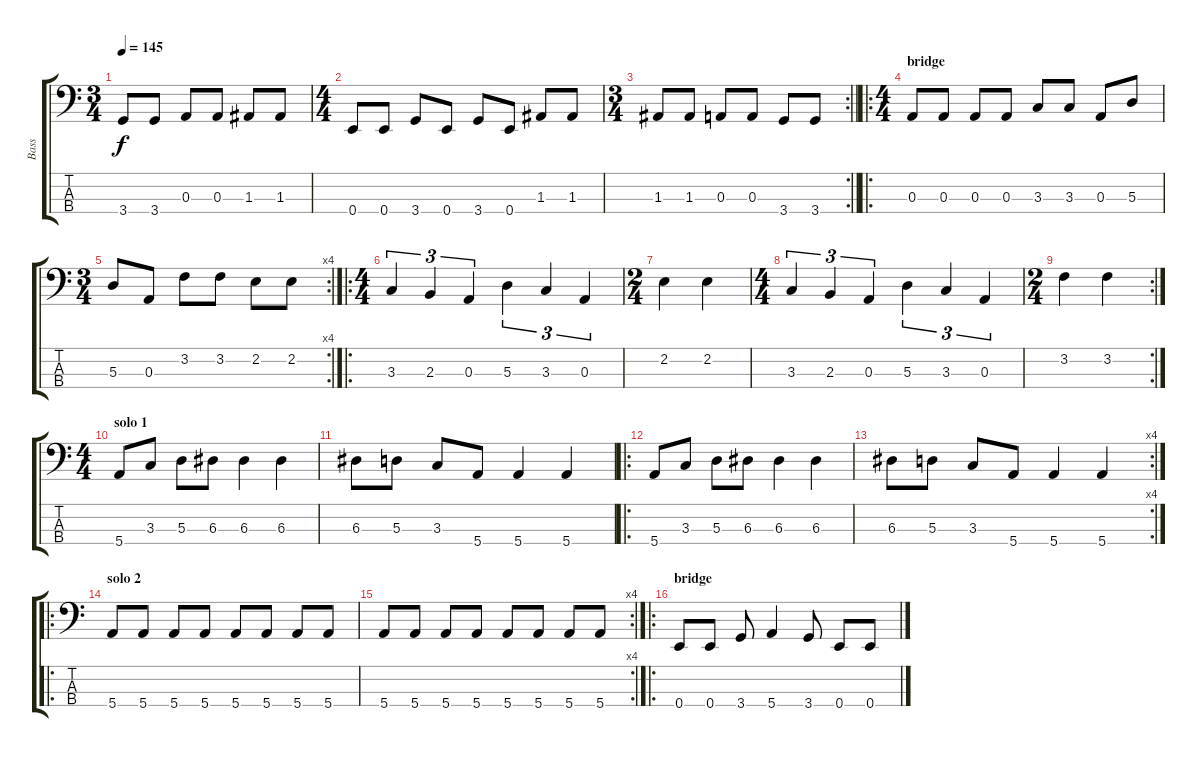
\track ("Bass" "Bass") {instrument electricbassfinger}
\staff {score tabs}
\tuning (G2 D2 A1 E1) {hide}
\ts (3 4)
\tempo 145
\clef f4
\ks c
3.4.8{dy f} 3.4.8 0.3.8 0.3.8 1.3.8 1.3.8 |
\ts (4 4)
0.4.8 0.4.8 3.4.8 0.4.8 3.4.8 0.4.8 1.3.8 1.3.8 |
\rc 2
\ts (3 4)
\barLineRight lightlight
1.3.8 1.3.8 0.3.8 0.3.8 3.4.8 3.4.8 |
\ro
\ts (4 4)
\section ("" "bridge")
0.3.8 0.3.8 0.3.8 0.3.8 3.3.8 3.3.8 0.3.8 5.3.8 |
\rc 4
\ts (3 4)
5.3.8 0.3.8 3.2.8 3.2.8 2.2.8 2.2.8 |
\ro
\ts (4 4)
3.3.4{tu (3 2)} 2.3.4{tu (3 2)} 0.3.4{tu (3 2)} 5.3.4{tu (3 2)} 3.3.4{tu (3 2)} 0.3.4{tu (3 2)} |
\ts (2 4)
2.2.4 2.2.4 |
\ts (4 4)
3.3.4{tu (3 2)} 2.3.4{tu (3 2)} 0.3.4{tu (3 2)} 5.3.4{tu (3 2)} 3.3.4{tu (3 2)} 0.3.4{tu (3 2)} |
\rc 2
\ts (2 4)
3.2.4 3.2.4 |
\ts (4 4)
\section ("" "solo 1")
5.4.8 3.3.8 5.3.8 6.3.8 6.3.4 6.3.4 |
6.3.8 5.3.8 3.3.8 5.4.8 5.4.4 5.4.4 |
\ro
5.4.8 3.3.8 5.3.8 6.3.8 6.3.4 6.3.4 |
\rc 4
6.3.8 5.3.8 3.3.8 5.4.8 5.4.4 5.4.4 |
\ro
\section ("" "solo 2")
5.4.8 5.4.8 5.4.8 5.4.8 5.4.8 5.4.8 5.4.8 5.4.8 |
\rc 4
5.4.8 5.4.8 5.4.8 5.4.8 5.4.8 5.4.8 5.4.8 5.4.8 |
\ro
\section ("" "bridge")
0.4.8 0.4.8 3.4.8 5.4.4 3.4.8 0.4.8 0.4.8
